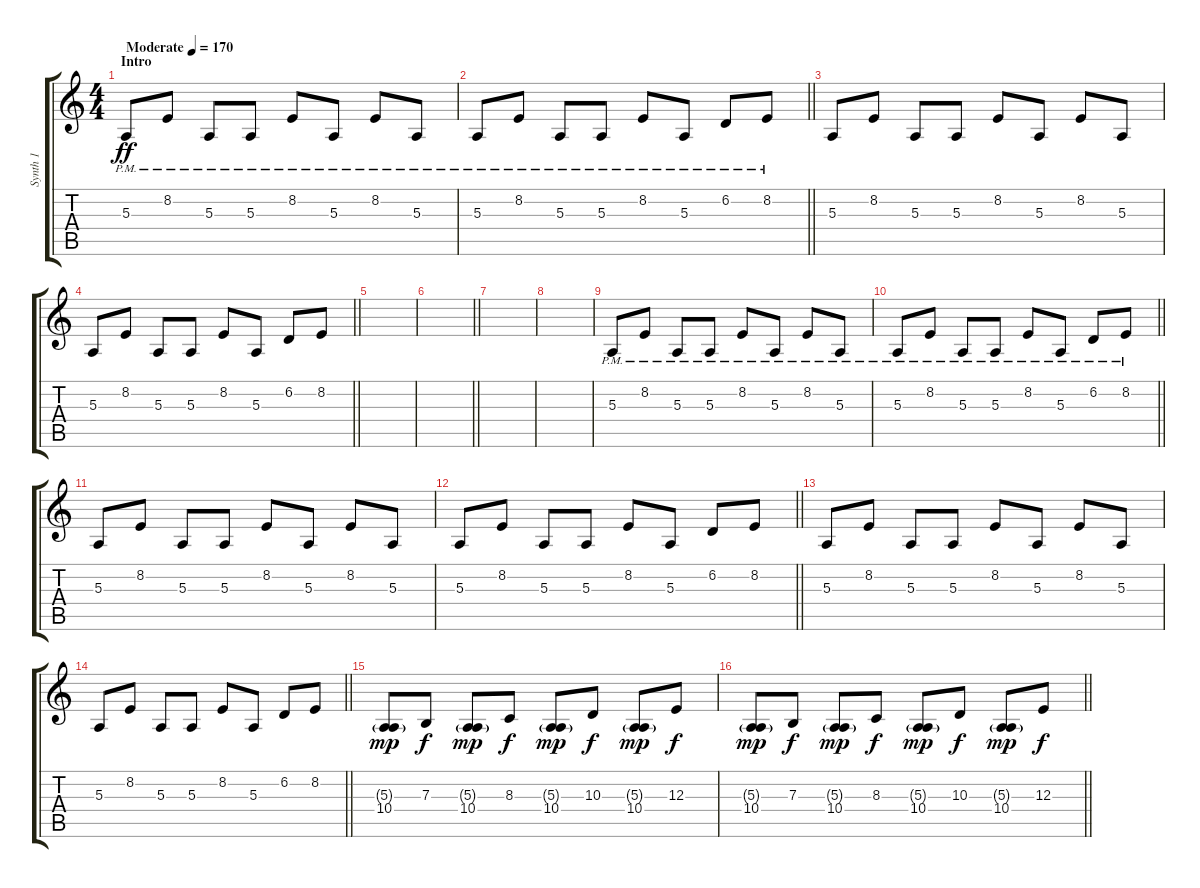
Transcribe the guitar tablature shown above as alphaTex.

\track ("Synth 1" "Synth 1") {instrument electricpiano1}
\staff {score tabs}
\tuning (Db4 Ab3 E3 B2 Gb2 B1) {hide}
\ts (4 4)
\section ("" "Intro")
\tempo (170 "Moderate")
\clef g2
\ks c
5.3{pm}.8{dy ff instrument electricpiano1} 8.2{pm}.8 5.3{pm}.8 5.3{pm}.8 8.2{pm}.8 5.3{pm}.8 8.2{pm}.8 5.3{pm}.8 |
\barLineRight lightlight
5.3{pm}.8 8.2{pm}.8 5.3{pm}.8 5.3{pm}.8 8.2{pm}.8 5.3{pm}.8 6.2{pm}.8 8.2{pm}.8 |
5.3.8 8.2.8 5.3.8 5.3.8 8.2.8 5.3.8 8.2.8 5.3.8 |
\barLineRight lightlight
5.3.8 8.2.8 5.3.8 5.3.8 8.2.8 5.3.8 6.2.8 8.2.8 |
|
\barLineRight lightlight
|
|
|
5.3{pm}.8 8.2{pm}.8 5.3{pm}.8 5.3{pm}.8 8.2{pm}.8 5.3{pm}.8 8.2{pm}.8 5.3{pm}.8 |
\barLineRight lightlight
5.3{pm}.8 8.2{pm}.8 5.3{pm}.8 5.3{pm}.8 8.2{pm}.8 5.3{pm}.8 6.2{pm}.8 8.2{pm}.8 |
5.3.8 8.2.8 5.3.8 5.3.8 8.2.8 5.3.8 8.2.8 5.3.8 |
\barLineRight lightlight
5.3.8 8.2.8 5.3.8 5.3.8 8.2.8 5.3.8 6.2.8 8.2.8 |
5.3.8 8.2.8 5.3.8 5.3.8 8.2.8 5.3.8 8.2.8 5.3.8 |
\barLineRight lightlight
5.3.8 8.2.8 5.3.8 5.3.8 8.2.8 5.3.8 6.2.8 8.2.8 |
(5.3{g} 10.4).8{dy mp} 7.3.8{dy f} (5.3{g} 10.4).8{dy mp} 8.3.8{dy f} (5.3{g} 10.4).8{dy mp} 10.3.8{dy f} (5.3{g} 10.4).8{dy mp} 12.3.8{dy f} |
\barLineRight lightlight
(5.3{g} 10.4).8{dy mp} 7.3.8{dy f} (5.3{g} 10.4).8{dy mp} 8.3.8{dy f} (5.3{g} 10.4).8{dy mp} 10.3.8{dy f} (5.3{g} 10.4).8{dy mp} 12.3.8{dy f}
